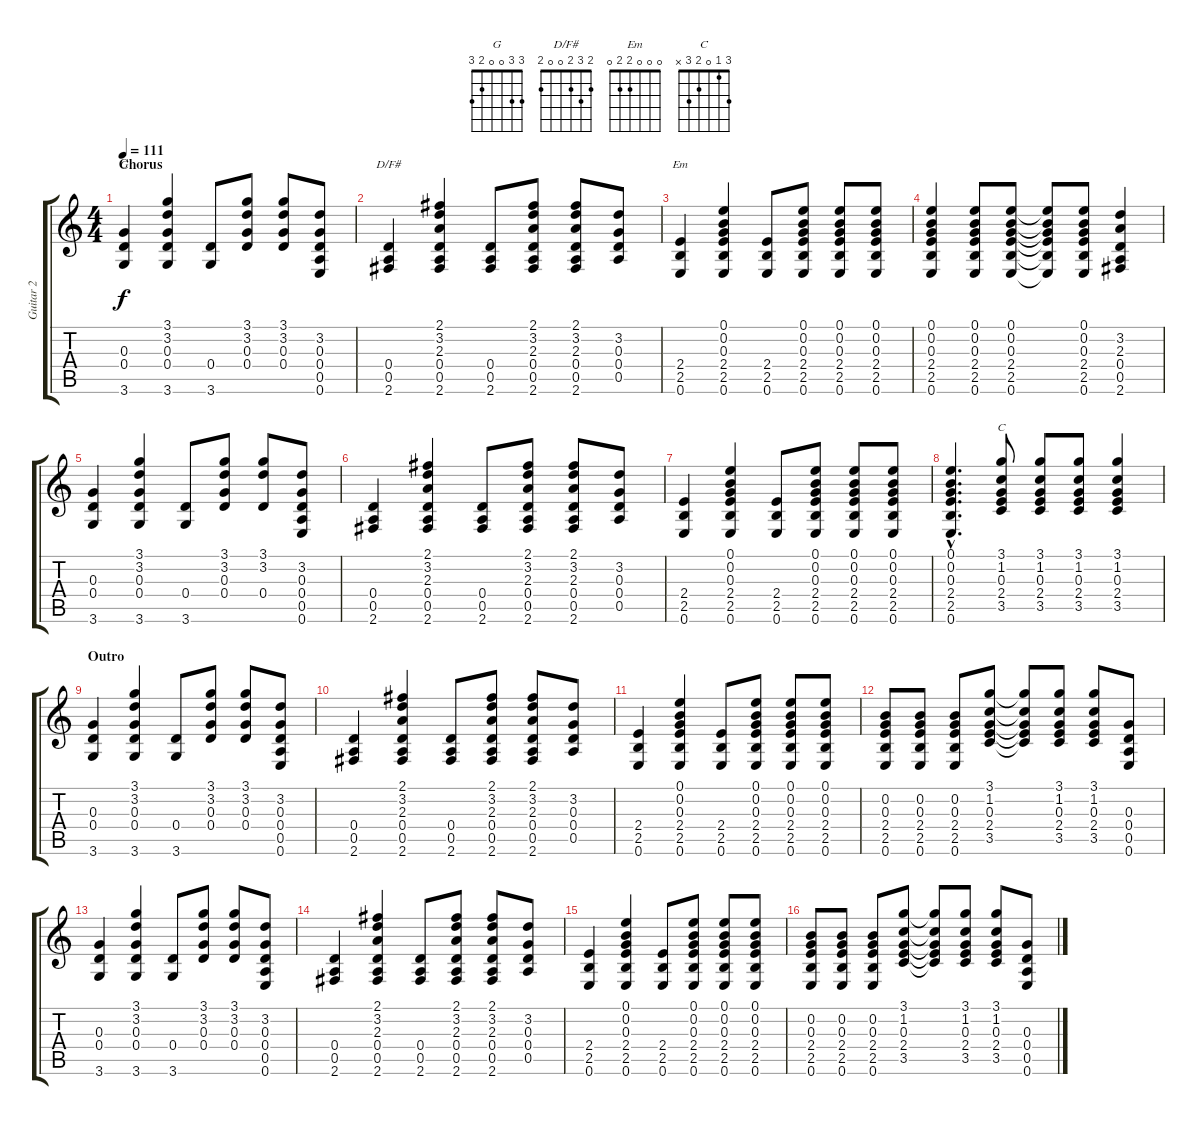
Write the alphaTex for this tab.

\track ("Guitar 2" "Guitar 2") {instrument overdrivenguitar}
\staff {score tabs}
\tuning (E4 B3 G3 D3 A2 E2) {hide}
\chord ("G" 3 3 0 0 2 3)
\chord ("D/F#" 2 3 2 0 0 2)
\chord ("Em" 0 0 0 2 2 0)
\chord ("C" 3 1 0 2 3 x)
\ts (4 4)
\section ("" "Chorus")
\tempo 111
\clef g2
\ks c
(0.3 0.4 3.6).4{ch "G" dy f} (3.1 3.2 0.3 0.4 3.6).4 (0.4 3.6).8 (3.1 3.2 0.3 0.4).8 (3.1 3.2 0.3 0.4).8 (3.2 0.3 0.4 0.5 0.6).8 |
(0.4 0.5 2.6).4{ch "D/F#"} (2.1 3.2 2.3 0.4 0.5 2.6).4 (0.4 0.5 2.6).8 (2.1 3.2 2.3 0.4 0.5 2.6).8 (2.1 3.2 2.3 0.4 0.5 2.6).8 (3.2 0.3 0.4 0.5).8 |
(2.4 2.5 0.6).4{ch "Em"} (0.1 0.2 0.3 2.4 2.5 0.6).4 (2.4 2.5 0.6).8 (0.1 0.2 0.3 2.4 2.5 0.6).8 (0.1 0.2 0.3 2.4 2.5 0.6).8 (0.1 0.2 0.3 2.4 2.5 0.6).8 |
(0.1 0.2 0.3 2.4 2.5 0.6).4 (0.1 0.2 0.3 2.4 2.5 0.6).8 (0.1 0.2 0.3 2.4 2.5 0.6).8 (0.1{t} 0.2{t} 0.3{t} 2.4{t} 2.5{t} 0.6{t}).8 (0.1 0.2 0.3 2.4 2.5 0.6).8 (3.2 2.3 0.4 0.5 2.6).4 |
(0.3 0.4 3.6).4 (3.1 3.2 0.3 0.4 3.6).4 (0.4 3.6).8 (3.1 3.2 0.3 0.4).8 (3.1 3.2 0.4).8 (3.2 0.3 0.4 0.5 0.6).8 |
(0.4 0.5 2.6).4 (2.1 3.2 2.3 0.4 0.5 2.6).4 (0.4 0.5 2.6).8 (2.1 3.2 2.3 0.4 0.5 2.6).8 (2.1 3.2 2.3 0.4 0.5 2.6).8 (3.2 0.3 0.4 0.5).8 |
(2.4 2.5 0.6).4 (0.1 0.2 0.3 2.4 2.5 0.6).4 (2.4 2.5 0.6).8 (0.1 0.2 0.3 2.4 2.5 0.6).8 (0.1 0.2 0.3 2.4 2.5 0.6).8 (0.1 0.2 0.3 2.4 2.5 0.6).8 |
(0.1{hac} 0.2{hac} 0.3{hac} 2.4{hac} 2.5{hac} 0.6{hac}).4{d} (3.1 1.2 0.3 2.4 3.5).8{ch "C"} (3.1 1.2 0.3 2.4 3.5).8 (3.1 1.2 0.3 2.4 3.5).8 (3.1 1.2 0.3 2.4 3.5).4 |
\section ("" "Outro")
(0.3 0.4 3.6).4 (3.1 3.2 0.3 0.4 3.6).4 (0.4 3.6).8 (3.1 3.2 0.3 0.4).8 (3.1 3.2 0.3 0.4).8 (3.2 0.3 0.4 0.5 0.6).8 |
(0.4 0.5 2.6).4 (2.1 3.2 2.3 0.4 0.5 2.6).4 (0.4 0.5 2.6).8 (2.1 3.2 2.3 0.4 0.5 2.6).8 (2.1 3.2 2.3 0.4 0.5 2.6).8 (3.2 0.3 0.4 0.5).8 |
(2.4 2.5 0.6).4 (0.1 0.2 0.3 2.4 2.5 0.6).4 (2.4 2.5 0.6).8 (0.1 0.2 0.3 2.4 2.5 0.6).8 (0.1 0.2 0.3 2.4 2.5 0.6).8 (0.1 0.2 0.3 2.4 2.5 0.6).8 |
(0.2 0.3 2.4 2.5 0.6).8 (0.2 0.3 2.4 2.5 0.6).8 (0.2 0.3 2.4 2.5 0.6).8 (3.1 1.2 0.3 2.4 3.5).8 (3.1{t} 1.2{t} 0.3{t} 2.4{t} 3.5{t}).8 (3.1 1.2 0.3 2.4 3.5).8 (3.1 1.2 0.3 2.4 3.5).8 (0.3 0.4 0.5 0.6).8 |
(0.3 0.4 3.6).4 (3.1 3.2 0.3 0.4 3.6).4 (0.4 3.6).8 (3.1 3.2 0.3 0.4).8 (3.1 3.2 0.3 0.4).8 (3.2 0.3 0.4 0.5 0.6).8 |
(0.4 0.5 2.6).4 (2.1 3.2 2.3 0.4 0.5 2.6).4 (0.4 0.5 2.6).8 (2.1 3.2 2.3 0.4 0.5 2.6).8 (2.1 3.2 2.3 0.4 0.5 2.6).8 (3.2 0.3 0.4 0.5).8 |
(2.4 2.5 0.6).4 (0.1 0.2 0.3 2.4 2.5 0.6).4 (2.4 2.5 0.6).8 (0.1 0.2 0.3 2.4 2.5 0.6).8 (0.1 0.2 0.3 2.4 2.5 0.6).8 (0.1 0.2 0.3 2.4 2.5 0.6).8 |
(0.2 0.3 2.4 2.5 0.6).8 (0.2 0.3 2.4 2.5 0.6).8 (0.2 0.3 2.4 2.5 0.6).8 (3.1 1.2 0.3 2.4 3.5).8 (3.1{t} 1.2{t} 0.3{t} 2.4{t} 3.5{t}).8 (3.1 1.2 0.3 2.4 3.5).8 (3.1 1.2 0.3 2.4 3.5).8 (0.3 0.4 0.5 0.6).8
